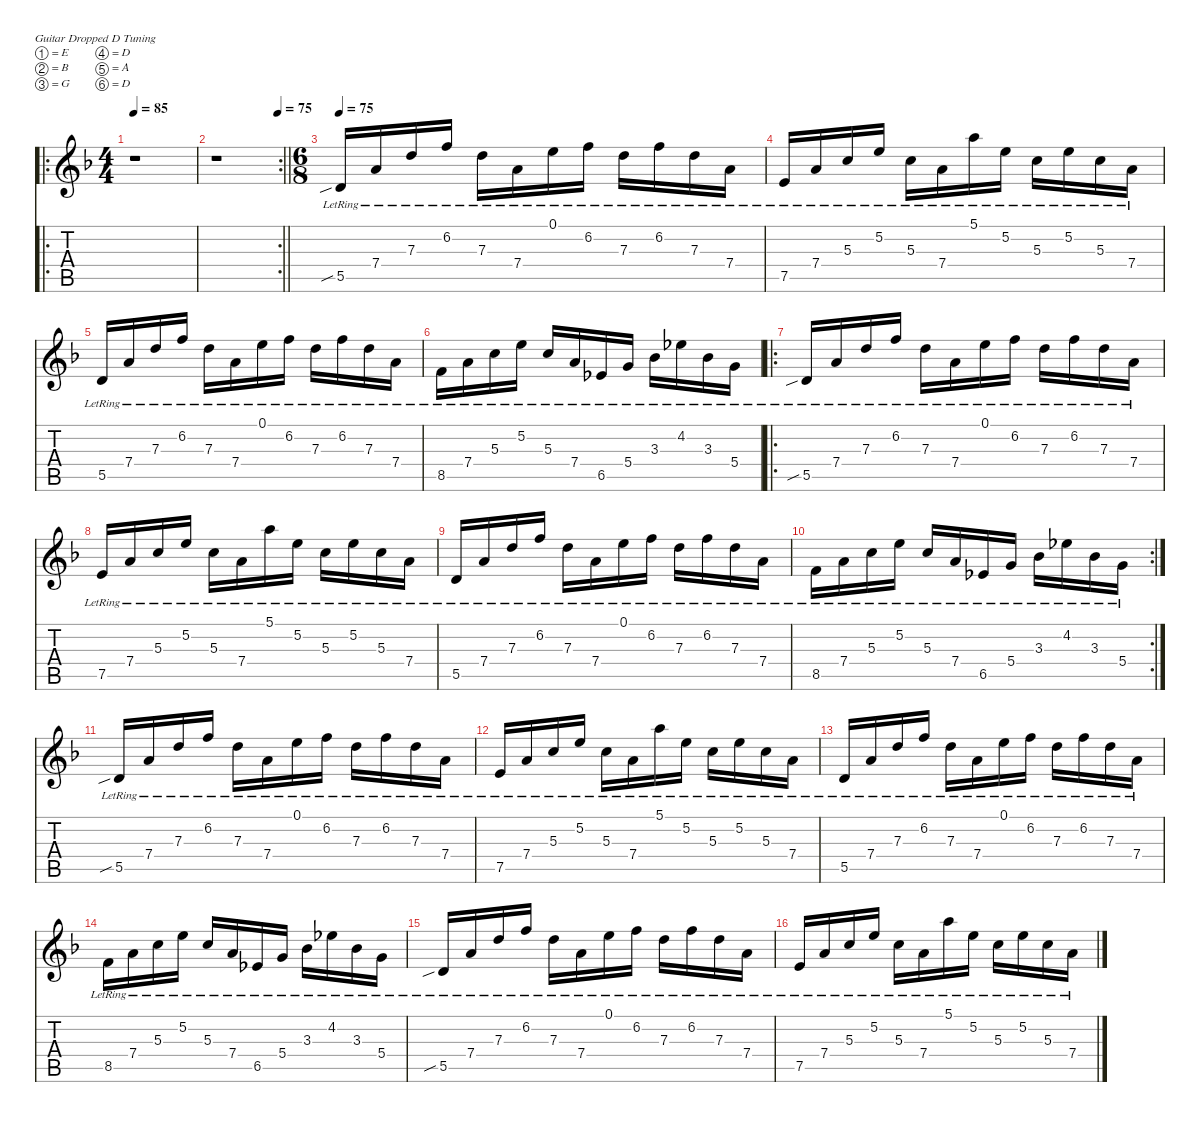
\defaultSystemsLayout 4
\hideDynamics
\bracketExtendMode nobrackets
\singleTrackTrackNamePolicy hidden
\multiTrackTrackNamePolicy hidden
\firstSystemTrackNameMode fullname
\firstSystemTrackNameOrientation horizontal
\otherSystemsTrackNameOrientation horizontal
\track ("Acoustic Guitar 1" "s.guit.") {instrument acousticguitarsteel}
\staff {score tabs}
\tuning (E4 B3 G3 D3 A2 D2)
\ro
\ts (4 4)
\tempo 85
\clef g2
\ks f
r.1{dy pp beam Down} |
\rc 2
\tempo (75 1)
\barLineRight lightlight
r.1{beam Down} |
\ts (6 8)
\beaming (8 2 2 2 2)
\tempo 75
5.5{sib lr acc forcenatural}.16{dy mp beam Up} 7.4{lr acc forcenatural}.16{beam Up} 7.3{lr acc forcenatural}.16{beam Up} 6.2{lr acc forcenatural}.16{beam Up} 7.3{lr acc forcenatural}.16{beam Down} 7.4{lr acc forcenatural}.16{beam Down} 0.1{lr acc forcenatural}.16{beam Down} 6.2{lr acc forcenatural}.16{beam Down} 7.3{lr acc forcenatural}.16{beam Down} 6.2{lr acc forcenatural}.16{beam Down} 7.3{lr acc forcenatural}.16{beam Down} 7.4{lr acc forcenatural}.16{beam Down} |
7.5{lr acc forcenatural}.16{beam Up} 7.4{lr acc forcenatural}.16{beam Up} 5.3{lr acc forcenatural}.16{beam Up} 5.2{lr acc forcenatural}.16{beam Up} 5.3{lr acc forcenatural}.16{beam Down} 7.4{lr acc forcenatural}.16{beam Down} 5.1{lr acc forcenatural}.16{beam Down} 5.2{lr acc forcenatural}.16{beam Down} 5.3{lr acc forcenatural}.16{beam Down} 5.2{lr acc forcenatural}.16{beam Down} 5.3{lr acc forcenatural}.16{beam Down} 7.4{lr acc forcenatural}.16{beam Down} |
5.5{lr acc forcenatural}.16{beam Up} 7.4{lr acc forcenatural}.16{beam Up} 7.3{lr acc forcenatural}.16{beam Up} 6.2{lr acc forcenatural}.16{beam Up} 7.3{lr acc forcenatural}.16{beam Down} 7.4{lr acc forcenatural}.16{beam Down} 0.1{lr acc forcenatural}.16{beam Down} 6.2{lr acc forcenatural}.16{beam Down} 7.3{lr acc forcenatural}.16{beam Down} 6.2{lr acc forcenatural}.16{beam Down} 7.3{lr acc forcenatural}.16{beam Down} 7.4{lr acc forcenatural}.16{beam Down} |
8.5{lr acc forcenatural}.16{beam Down} 7.4{lr acc forcenatural}.16{beam Down} 5.3{lr acc forcenatural}.16{beam Down} 5.2{lr acc forcenatural}.16{beam Down} 5.3{lr acc forcenatural}.16{beam Up} 7.4{lr acc forcenatural}.16{beam Up} 6.5{lr acc b}.16{beam Up} 5.4{lr acc forcenatural}.16{beam Up} 3.3{lr acc b}.16{beam Down} 4.2{lr acc b}.16{beam Down} 3.3{lr acc b}.16{beam Down} 5.4{lr acc forcenatural}.16{beam Down} |
\ro
5.5{sib lr acc forcenatural}.16{beam Up} 7.4{lr acc forcenatural}.16{beam Up} 7.3{lr acc forcenatural}.16{beam Up} 6.2{lr acc forcenatural}.16{beam Up} 7.3{lr acc forcenatural}.16{beam Down} 7.4{lr acc forcenatural}.16{beam Down} 0.1{lr acc forcenatural}.16{beam Down} 6.2{lr acc forcenatural}.16{beam Down} 7.3{lr acc forcenatural}.16{beam Down} 6.2{lr acc forcenatural}.16{beam Down} 7.3{lr acc forcenatural}.16{beam Down} 7.4{lr acc forcenatural}.16{beam Down} |
7.5{lr acc forcenatural}.16{beam Up} 7.4{lr acc forcenatural}.16{beam Up} 5.3{lr acc forcenatural}.16{beam Up} 5.2{lr acc forcenatural}.16{beam Up} 5.3{lr acc forcenatural}.16{beam Down} 7.4{lr acc forcenatural}.16{beam Down} 5.1{lr acc forcenatural}.16{beam Down} 5.2{lr acc forcenatural}.16{beam Down} 5.3{lr acc forcenatural}.16{beam Down} 5.2{lr acc forcenatural}.16{beam Down} 5.3{lr acc forcenatural}.16{beam Down} 7.4{lr acc forcenatural}.16{beam Down} |
5.5{lr acc forcenatural}.16{beam Up} 7.4{lr acc forcenatural}.16{beam Up} 7.3{lr acc forcenatural}.16{beam Up} 6.2{lr acc forcenatural}.16{beam Up} 7.3{lr acc forcenatural}.16{beam Down} 7.4{lr acc forcenatural}.16{beam Down} 0.1{lr acc forcenatural}.16{beam Down} 6.2{lr acc forcenatural}.16{beam Down} 7.3{lr acc forcenatural}.16{beam Down} 6.2{lr acc forcenatural}.16{beam Down} 7.3{lr acc forcenatural}.16{beam Down} 7.4{lr acc forcenatural}.16{beam Down} |
\rc 2
8.5{lr acc forcenatural}.16{beam Down} 7.4{lr acc forcenatural}.16{beam Down} 5.3{lr acc forcenatural}.16{beam Down} 5.2{lr acc forcenatural}.16{beam Down} 5.3{lr acc forcenatural}.16{beam Up} 7.4{lr acc forcenatural}.16{beam Up} 6.5{lr acc b}.16{beam Up} 5.4{lr acc forcenatural}.16{beam Up} 3.3{lr acc b}.16{beam Down} 4.2{lr acc b}.16{beam Down} 3.3{lr acc b}.16{beam Down} 5.4{lr acc forcenatural}.16{beam Down} |
5.5{sib lr acc forcenatural}.16{beam Up} 7.4{lr acc forcenatural}.16{beam Up} 7.3{lr acc forcenatural}.16{beam Up} 6.2{lr acc forcenatural}.16{beam Up} 7.3{lr acc forcenatural}.16{beam Down} 7.4{lr acc forcenatural}.16{beam Down} 0.1{lr acc forcenatural}.16{beam Down} 6.2{lr acc forcenatural}.16{beam Down} 7.3{lr acc forcenatural}.16{beam Down} 6.2{lr acc forcenatural}.16{beam Down} 7.3{lr acc forcenatural}.16{beam Down} 7.4{lr acc forcenatural}.16{beam Down} |
7.5{lr acc forcenatural}.16{beam Up} 7.4{lr acc forcenatural}.16{beam Up} 5.3{lr acc forcenatural}.16{beam Up} 5.2{lr acc forcenatural}.16{beam Up} 5.3{lr acc forcenatural}.16{beam Down} 7.4{lr acc forcenatural}.16{beam Down} 5.1{lr acc forcenatural}.16{beam Down} 5.2{lr acc forcenatural}.16{beam Down} 5.3{lr acc forcenatural}.16{beam Down} 5.2{lr acc forcenatural}.16{beam Down} 5.3{lr acc forcenatural}.16{beam Down} 7.4{lr acc forcenatural}.16{beam Down} |
5.5{lr acc forcenatural}.16{beam Up} 7.4{lr acc forcenatural}.16{beam Up} 7.3{lr acc forcenatural}.16{beam Up} 6.2{lr acc forcenatural}.16{beam Up} 7.3{lr acc forcenatural}.16{beam Down} 7.4{lr acc forcenatural}.16{beam Down} 0.1{lr acc forcenatural}.16{beam Down} 6.2{lr acc forcenatural}.16{beam Down} 7.3{lr acc forcenatural}.16{beam Down} 6.2{lr acc forcenatural}.16{beam Down} 7.3{lr acc forcenatural}.16{beam Down} 7.4{lr acc forcenatural}.16{beam Down} |
8.5{lr acc forcenatural}.16{beam Down} 7.4{lr acc forcenatural}.16{beam Down} 5.3{lr acc forcenatural}.16{beam Down} 5.2{lr acc forcenatural}.16{beam Down} 5.3{lr acc forcenatural}.16{beam Up} 7.4{lr acc forcenatural}.16{beam Up} 6.5{lr acc b}.16{beam Up} 5.4{lr acc forcenatural}.16{beam Up} 3.3{lr acc b}.16{beam Down} 4.2{lr acc b}.16{beam Down} 3.3{lr acc b}.16{beam Down} 5.4{lr acc forcenatural}.16{beam Down} |
5.5{sib lr acc forcenatural}.16{beam Up} 7.4{lr acc forcenatural}.16{beam Up} 7.3{lr acc forcenatural}.16{beam Up} 6.2{lr acc forcenatural}.16{beam Up} 7.3{lr acc forcenatural}.16{beam Down} 7.4{lr acc forcenatural}.16{beam Down} 0.1{lr acc forcenatural}.16{beam Down} 6.2{lr acc forcenatural}.16{beam Down} 7.3{lr acc forcenatural}.16{beam Down} 6.2{lr acc forcenatural}.16{beam Down} 7.3{lr acc forcenatural}.16{beam Down} 7.4{lr acc forcenatural}.16{beam Down} |
7.5{lr acc forcenatural}.16{beam Up} 7.4{lr acc forcenatural}.16{beam Up} 5.3{lr acc forcenatural}.16{beam Up} 5.2{lr acc forcenatural}.16{beam Up} 5.3{lr acc forcenatural}.16{beam Down} 7.4{lr acc forcenatural}.16{beam Down} 5.1{lr acc forcenatural}.16{beam Down} 5.2{lr acc forcenatural}.16{beam Down} 5.3{lr acc forcenatural}.16{beam Down} 5.2{lr acc forcenatural}.16{beam Down} 5.3{lr acc forcenatural}.16{beam Down} 7.4{lr acc forcenatural}.16{beam Down}
